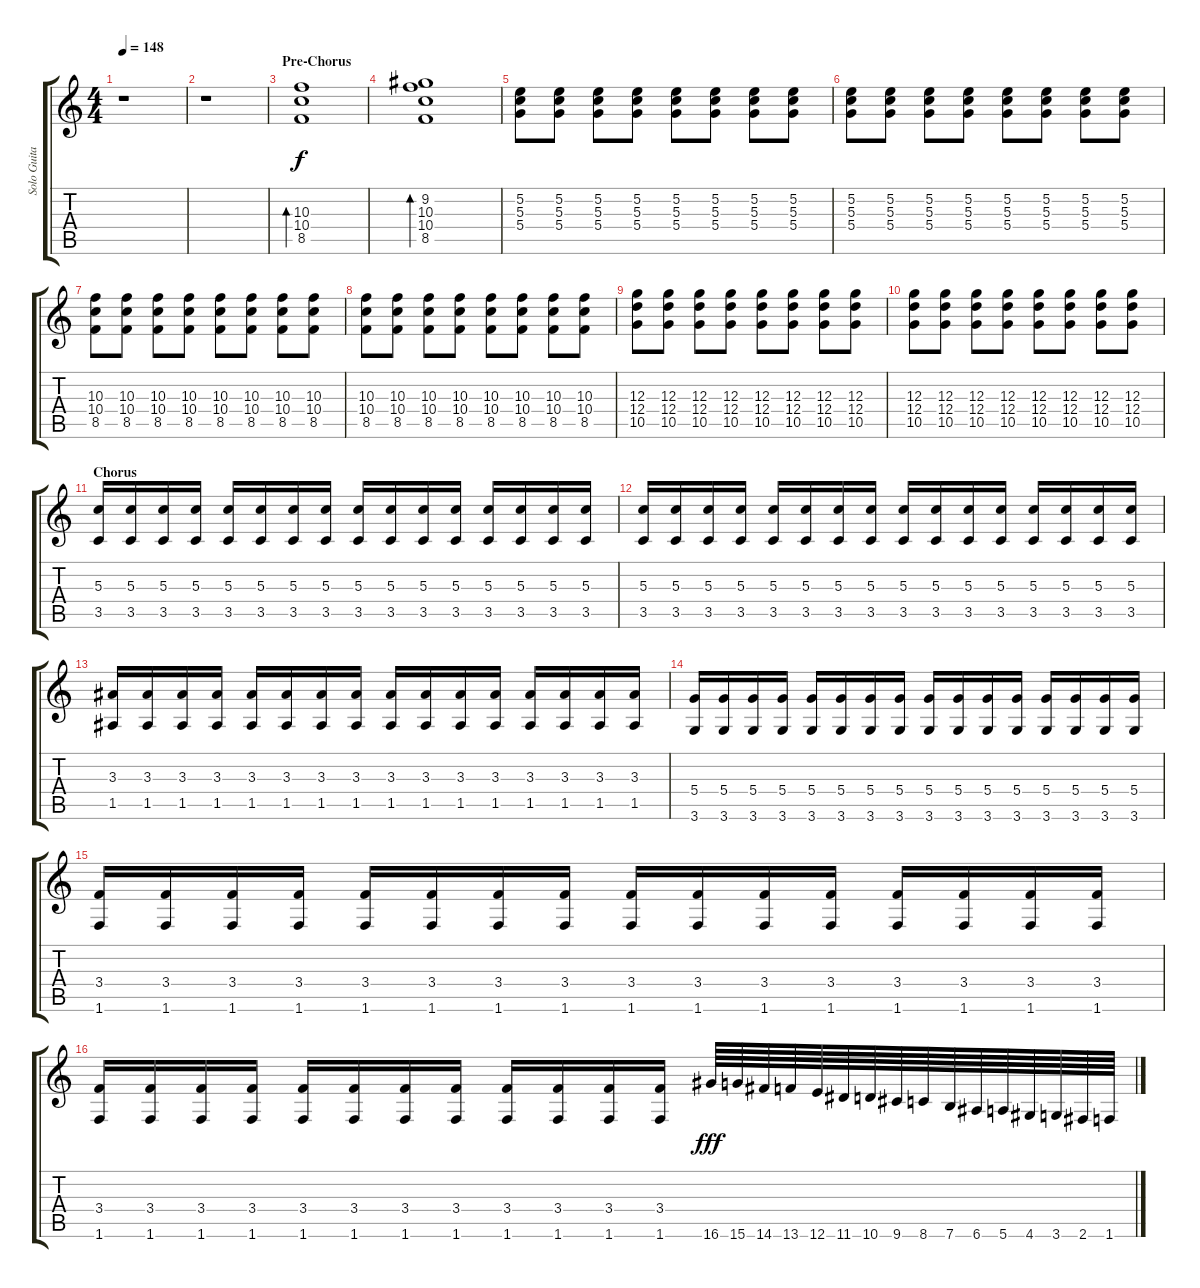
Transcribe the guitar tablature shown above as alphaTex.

\track ("Solo Guitar" "Solo Guita") {instrument overdrivenguitar}
\staff {score tabs}
\tuning (E4 B3 G3 D3 A2 E2) {hide}
\ts (4 4)
\tempo 148
\clef g2
\ks c
r.1{dy f} |
r.1 |
\section ("" "Pre-Chorus")
(10.3 10.4 8.5).1{bd 60} |
(9.2 10.3 10.4 8.5).1{bd 30} |
(5.2 5.3 5.4).8 (5.2 5.3 5.4).8 (5.2 5.3 5.4).8 (5.2 5.3 5.4).8 (5.2 5.3 5.4).8 (5.2 5.3 5.4).8 (5.2 5.3 5.4).8 (5.2 5.3 5.4).8 |
(5.2 5.3 5.4).8 (5.2 5.3 5.4).8 (5.2 5.3 5.4).8 (5.2 5.3 5.4).8 (5.2 5.3 5.4).8 (5.2 5.3 5.4).8 (5.2 5.3 5.4).8 (5.2 5.3 5.4).8 |
(10.3 10.4 8.5).8 (10.3 10.4 8.5).8 (10.3 10.4 8.5).8 (10.3 10.4 8.5).8 (10.3 10.4 8.5).8 (10.3 10.4 8.5).8 (10.3 10.4 8.5).8 (10.3 10.4 8.5).8 |
(10.3 10.4 8.5).8 (10.3 10.4 8.5).8 (10.3 10.4 8.5).8 (10.3 10.4 8.5).8 (10.3 10.4 8.5).8 (10.3 10.4 8.5).8 (10.3 10.4 8.5).8 (10.3 10.4 8.5).8 |
(12.3 12.4 10.5).8 (12.3 12.4 10.5).8 (12.3 12.4 10.5).8 (12.3 12.4 10.5).8 (12.3 12.4 10.5).8 (12.3 12.4 10.5).8 (12.3 12.4 10.5).8 (12.3 12.4 10.5).8 |
(12.3 12.4 10.5).8 (12.3 12.4 10.5).8 (12.3 12.4 10.5).8 (12.3 12.4 10.5).8 (12.3 12.4 10.5).8 (12.3 12.4 10.5).8 (12.3 12.4 10.5).8 (12.3 12.4 10.5).8 |
\section ("" "Chorus")
(5.3 3.5).16 (5.3 3.5).16 (5.3 3.5).16 (5.3 3.5).16 (5.3 3.5).16 (5.3 3.5).16 (5.3 3.5).16 (5.3 3.5).16 (5.3 3.5).16 (5.3 3.5).16 (5.3 3.5).16 (5.3 3.5).16 (5.3 3.5).16 (5.3 3.5).16 (5.3 3.5).16 (5.3 3.5).16 |
(5.3 3.5).16 (5.3 3.5).16 (5.3 3.5).16 (5.3 3.5).16 (5.3 3.5).16 (5.3 3.5).16 (5.3 3.5).16 (5.3 3.5).16 (5.3 3.5).16 (5.3 3.5).16 (5.3 3.5).16 (5.3 3.5).16 (5.3 3.5).16 (5.3 3.5).16 (5.3 3.5).16 (5.3 3.5).16 |
(3.3 1.5).16 (3.3 1.5).16 (3.3 1.5).16 (3.3 1.5).16 (3.3 1.5).16 (3.3 1.5).16 (3.3 1.5).16 (3.3 1.5).16 (3.3 1.5).16 (3.3 1.5).16 (3.3 1.5).16 (3.3 1.5).16 (3.3 1.5).16 (3.3 1.5).16 (3.3 1.5).16 (3.3 1.5).16 |
(5.4 3.6).16 (5.4 3.6).16 (5.4 3.6).16 (5.4 3.6).16 (5.4 3.6).16 (5.4 3.6).16 (5.4 3.6).16 (5.4 3.6).16 (5.4 3.6).16 (5.4 3.6).16 (5.4 3.6).16 (5.4 3.6).16 (5.4 3.6).16 (5.4 3.6).16 (5.4 3.6).16 (5.4 3.6).16 |
(3.4 1.6).16 (3.4 1.6).16 (3.4 1.6).16 (3.4 1.6).16 (3.4 1.6).16 (3.4 1.6).16 (3.4 1.6).16 (3.4 1.6).16 (3.4 1.6).16 (3.4 1.6).16 (3.4 1.6).16 (3.4 1.6).16 (3.4 1.6).16 (3.4 1.6).16 (3.4 1.6).16 (3.4 1.6).16 |
(3.4 1.6).16 (3.4 1.6).16 (3.4 1.6).16 (3.4 1.6).16 (3.4 1.6).16 (3.4 1.6).16 (3.4 1.6).16 (3.4 1.6).16 (3.4 1.6).16 (3.4 1.6).16 (3.4 1.6).16 (3.4 1.6).16 16.6.64{dy fff} 15.6.64 14.6.64 13.6.64 12.6.64 11.6.64 10.6.64 9.6.64 8.6.64 7.6.64 6.6.64 5.6.64 4.6.64 3.6.64 2.6.64 1.6.64
